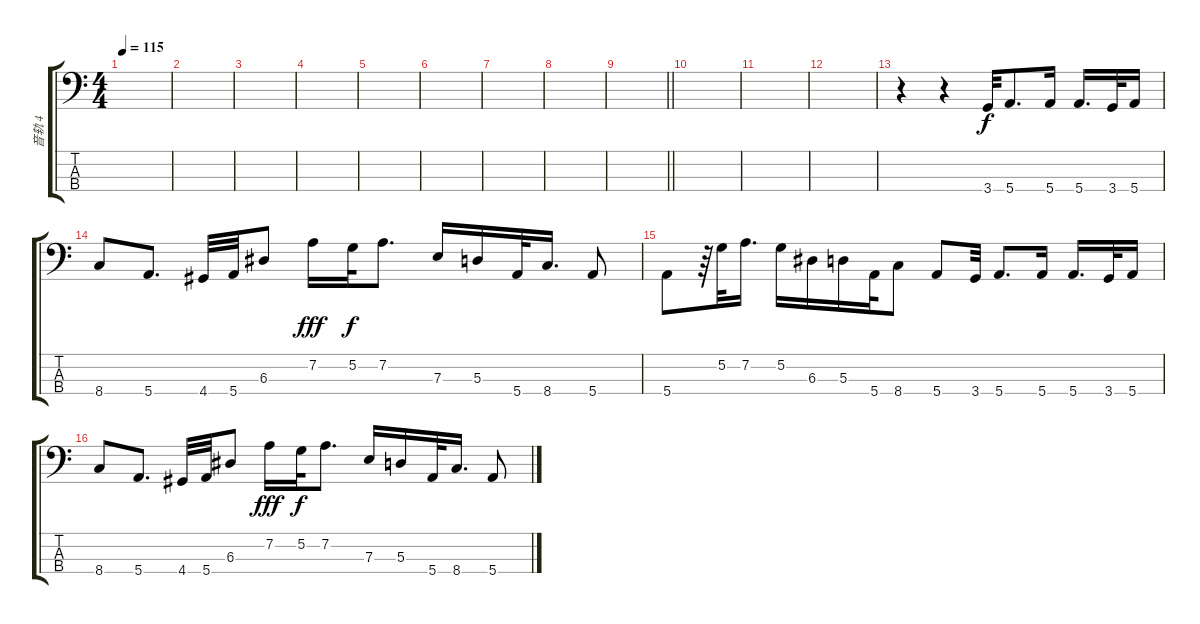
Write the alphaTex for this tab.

\track ("音轨 4" "音轨 4") {instrument slapbass1}
\staff {score tabs}
\tuning (G2 D2 A1 E1) {hide}
\ts (4 4)
\section ("" "")
\tempo 115
\clef f4
\ks c
|
|
|
|
|
|
|
|
\barLineRight lightlight
|
\section ("" "")
|
|
|
r.4 r.4 3.4.32 5.4.8{d} 5.4.16 5.4.16{d} 3.4.32 5.4.16 |
8.4.8 5.4.8{d} 4.4.32 5.4.32 6.3.8 7.2.16{dy fff} 5.2.32{dy f} 7.2.8{d} 7.3.16 5.3.16 5.4.32 8.4.16{d} 5.4.8 |
5.4.8 r.64 5.2.32 7.2.16{d} 5.2.16 6.3.16 5.3.16 5.4.32 8.4.8 5.4.8 3.4.32 5.4.8{d} 5.4.16 5.4.16{d} 3.4.32 5.4.16 |
8.4.8 5.4.8{d} 4.4.32 5.4.32 6.3.8 7.2.16{dy fff} 5.2.32{dy f} 7.2.8{d} 7.3.16 5.3.16 5.4.32 8.4.16{d} 5.4.8
